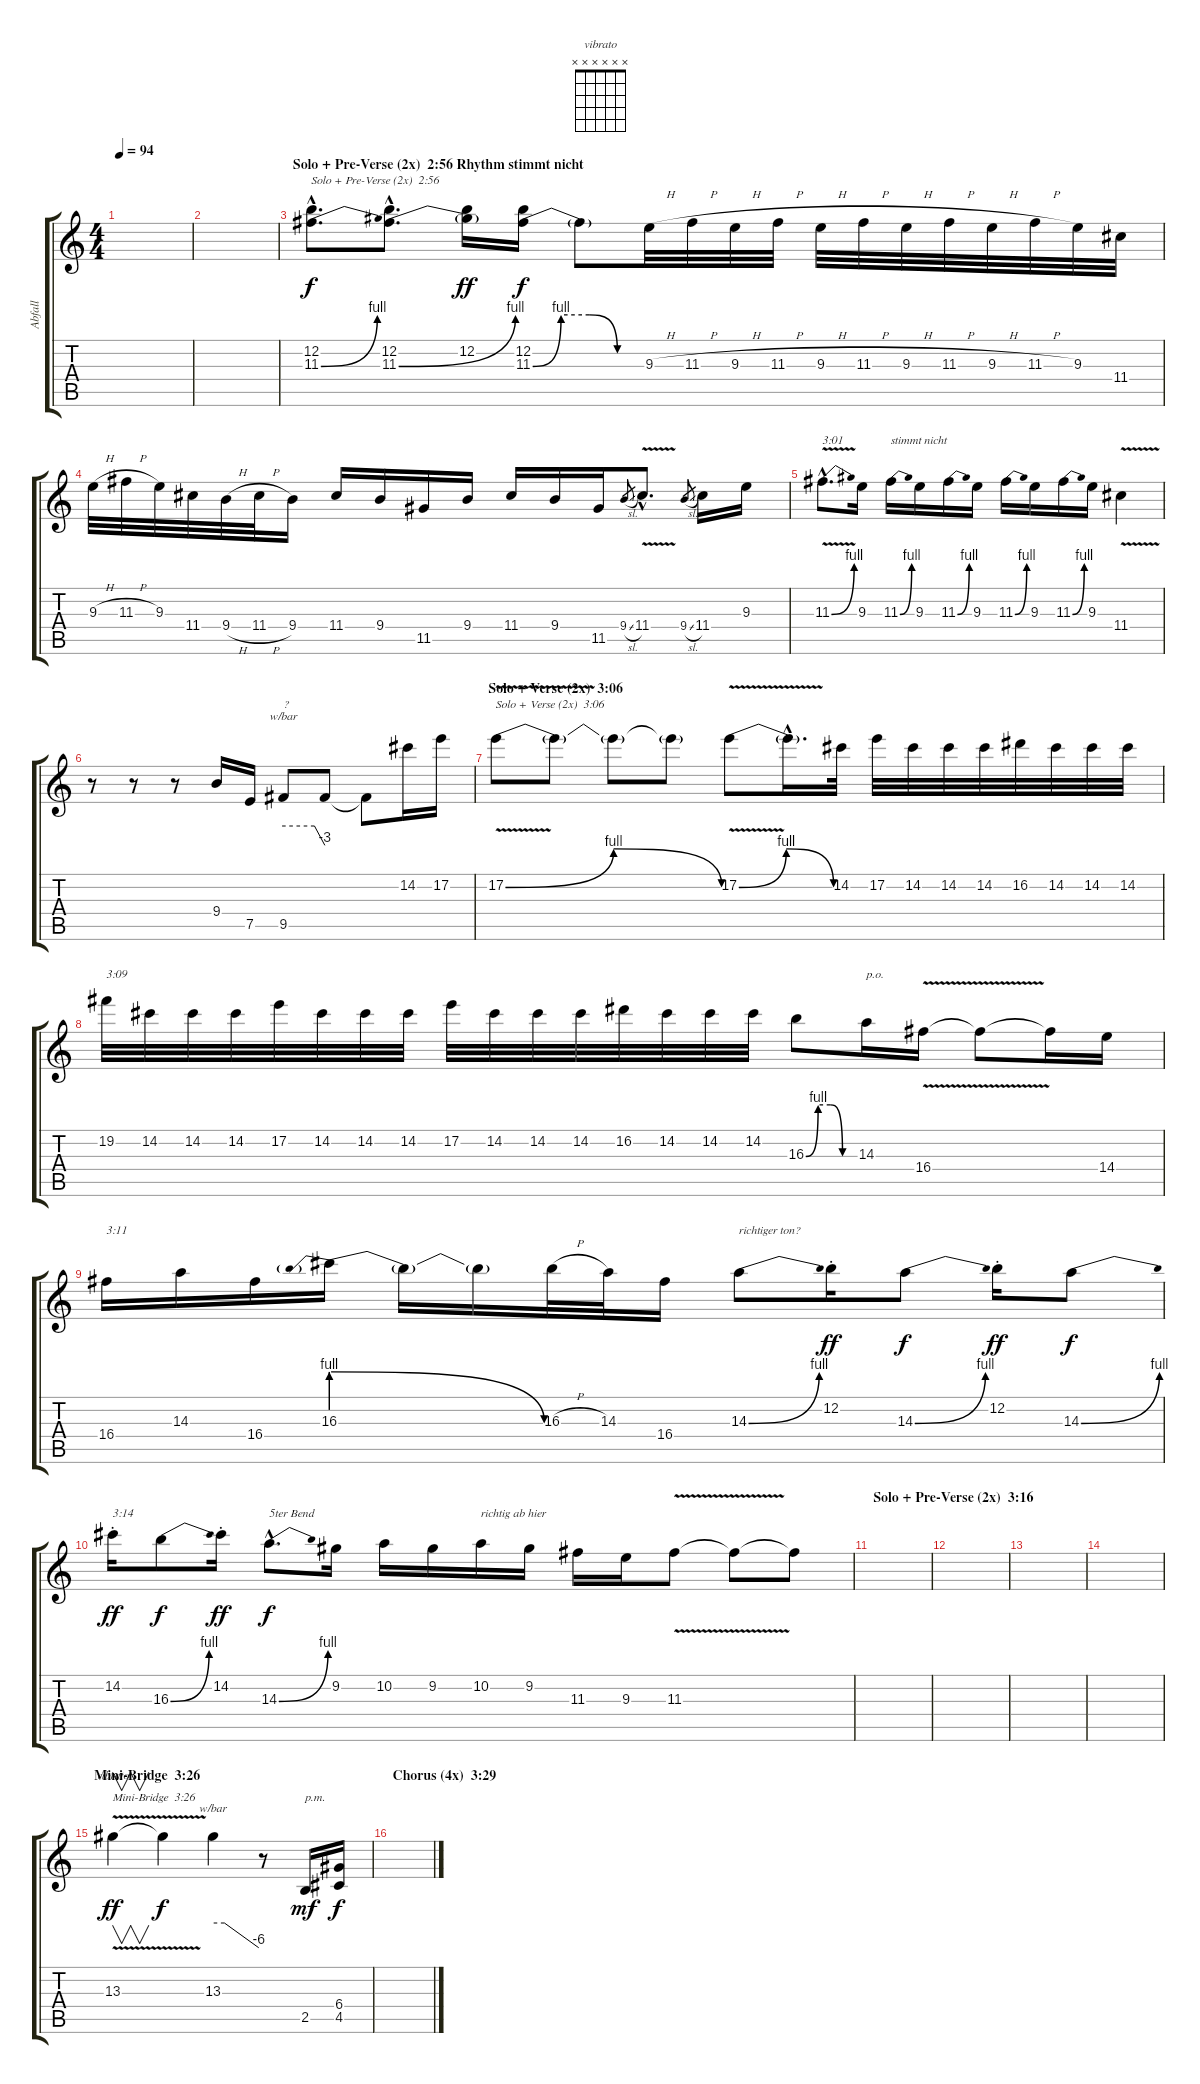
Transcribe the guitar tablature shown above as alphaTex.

\track ("Abfall" "Abfall") {instrument distortionguitar}
\staff {score tabs}
\tuning (E4 B3 G3 D3 A2 E2) {hide}
\chord ("vibrato" x x x x x x)
\ts (4 4)
\tempo 94
\clef g2
\ks c
|
|
\section ("" "Solo + Pre-Verse (2x)  2:56 Rhythm stimmt nicht")
(12.2{hac} 11.3{be (bend 0 0 60 4) hac}).8{d txt "Solo + Pre-Verse (2x)  2:56"} (12.2{hac} 11.3{be (bend 0 0 60 4) hac}).8{d} (12.2 11.3{t}).16{dy ff} (12.2 11.3{be (custom 0 0 15 4 30 4 45 0 60 0)}).16{dy f} 11.3{t}.8 9.3{h}.32 11.3{h}.32 9.3{h}.32 11.3{h}.32 9.3{h}.32 11.3{h}.32 9.3{h}.32 11.3{h}.32 9.3{h}.32 11.3{h}.32 9.3.32 11.4.32 |
9.3{h}.32 11.3{h}.32 9.3.32 11.4.32 9.4{h}.32 11.4{h}.32 9.4.16 11.4.16 9.4.16 11.5.16 9.4.16 11.4.16 9.4.16 11.5.16 9.4{sl}.8{gr} 11.4{v hac}.8{d} 9.4{sl}.8{gr} 11.4.16 9.3.16 |
11.3{be (bend 0 0 60 4) v hac}.8{d txt "3:01"} 9.3.16 11.3{be (bend 0 0 60 4)}.16{txt "stimmt nicht"} 9.3.16 11.3{be (bend 0 0 60 4)}.16 9.3.16 11.3{be (bend 0 0 60 4)}.16 9.3.16 11.3{be (bend 0 0 60 4)}.16 9.3.16 11.4{v}.4 |
r.8 r.8 r.8 9.4.16 7.5.16 9.5.8{tbe (custom default 0 0 45 0 60 -12) txt "?"} 9.5{t}.8 9.5{t}.8 14.2.16 17.2.16 |
\section ("" "Solo + Verse (2x)  3:06")
17.2{be (bendrelease 0 0 15 4 55 4 60 0) v}.8{txt "Solo + Verse (2x)  3:06"} 17.2{t}.8 17.2{t}.8 17.2{t}.8 17.2{be (bendrelease 0 0 6 4 25 4 60 0) v}.8 17.2{hac t}.16{d} 14.2.32 17.2.32 14.2.32 14.2.32 14.2.32 16.2.32 14.2.32 14.2.32 14.2.32 |
19.2.32{txt "3:09"} 14.2.32 14.2.32 14.2.32 17.2.32 14.2.32 14.2.32 14.2.32 17.2.32 14.2.32 14.2.32 14.2.32 16.2.32 14.2.32 14.2.32 14.2.32 16.3{be (custom 0 0 15 4 30 4 45 0 60 0)}.8 14.3.16{txt "p.o."} 16.4{v}.16 16.4{t}.8 16.4{t}.16 14.4.16 |
16.4.16{txt "3:11"} 14.3.16 16.4.16 16.3{be (prebendrelease 0 4 60 0)}.16 16.3{t}.16 16.3{t}.16 16.3{h}.32 14.3.32 16.4.16 14.3{be (bend 0 0 60 4)}.8{txt "richtiger ton?"} 12.2{st}.16{dy ff} 14.3{be (bend 0 0 60 4)}.8{dy f} 12.2{st}.16{dy ff} 14.3{be (bend 0 0 60 4)}.8{dy f} |
14.2{st}.16{txt "3:14" dy ff} 16.3{be (bend 0 0 60 4)}.8{dy f} 14.2{st}.16{dy ff} 14.3{be (bend 0 0 60 4) hac}.8{d txt "5ter Bend" dy f} 9.2.16 10.2.16 9.2.16 10.2.16{txt "richtig ab hier"} 9.2.16 11.3.16 9.3.16 11.3{v}.8 11.3{t}.8 11.3{t}.8 |
\section ("" "Solo + Pre-Verse (2x)  3:16")
|
|
|
|
\section ("" "Mini-Bridge  3:26")
13.3{v}.4{v ch "vibrato" txt "Mini-Bridge  3:26" dy ff} 13.3{t}.4{dy f} 13.3.4{tbe (custom default 0 0 15 0 60 -24)} r.8 2.5.16{txt "p.m." dy mf} (6.4 4.5).16{dy f} |
\section ("" "Chorus (4x)  3:29")
